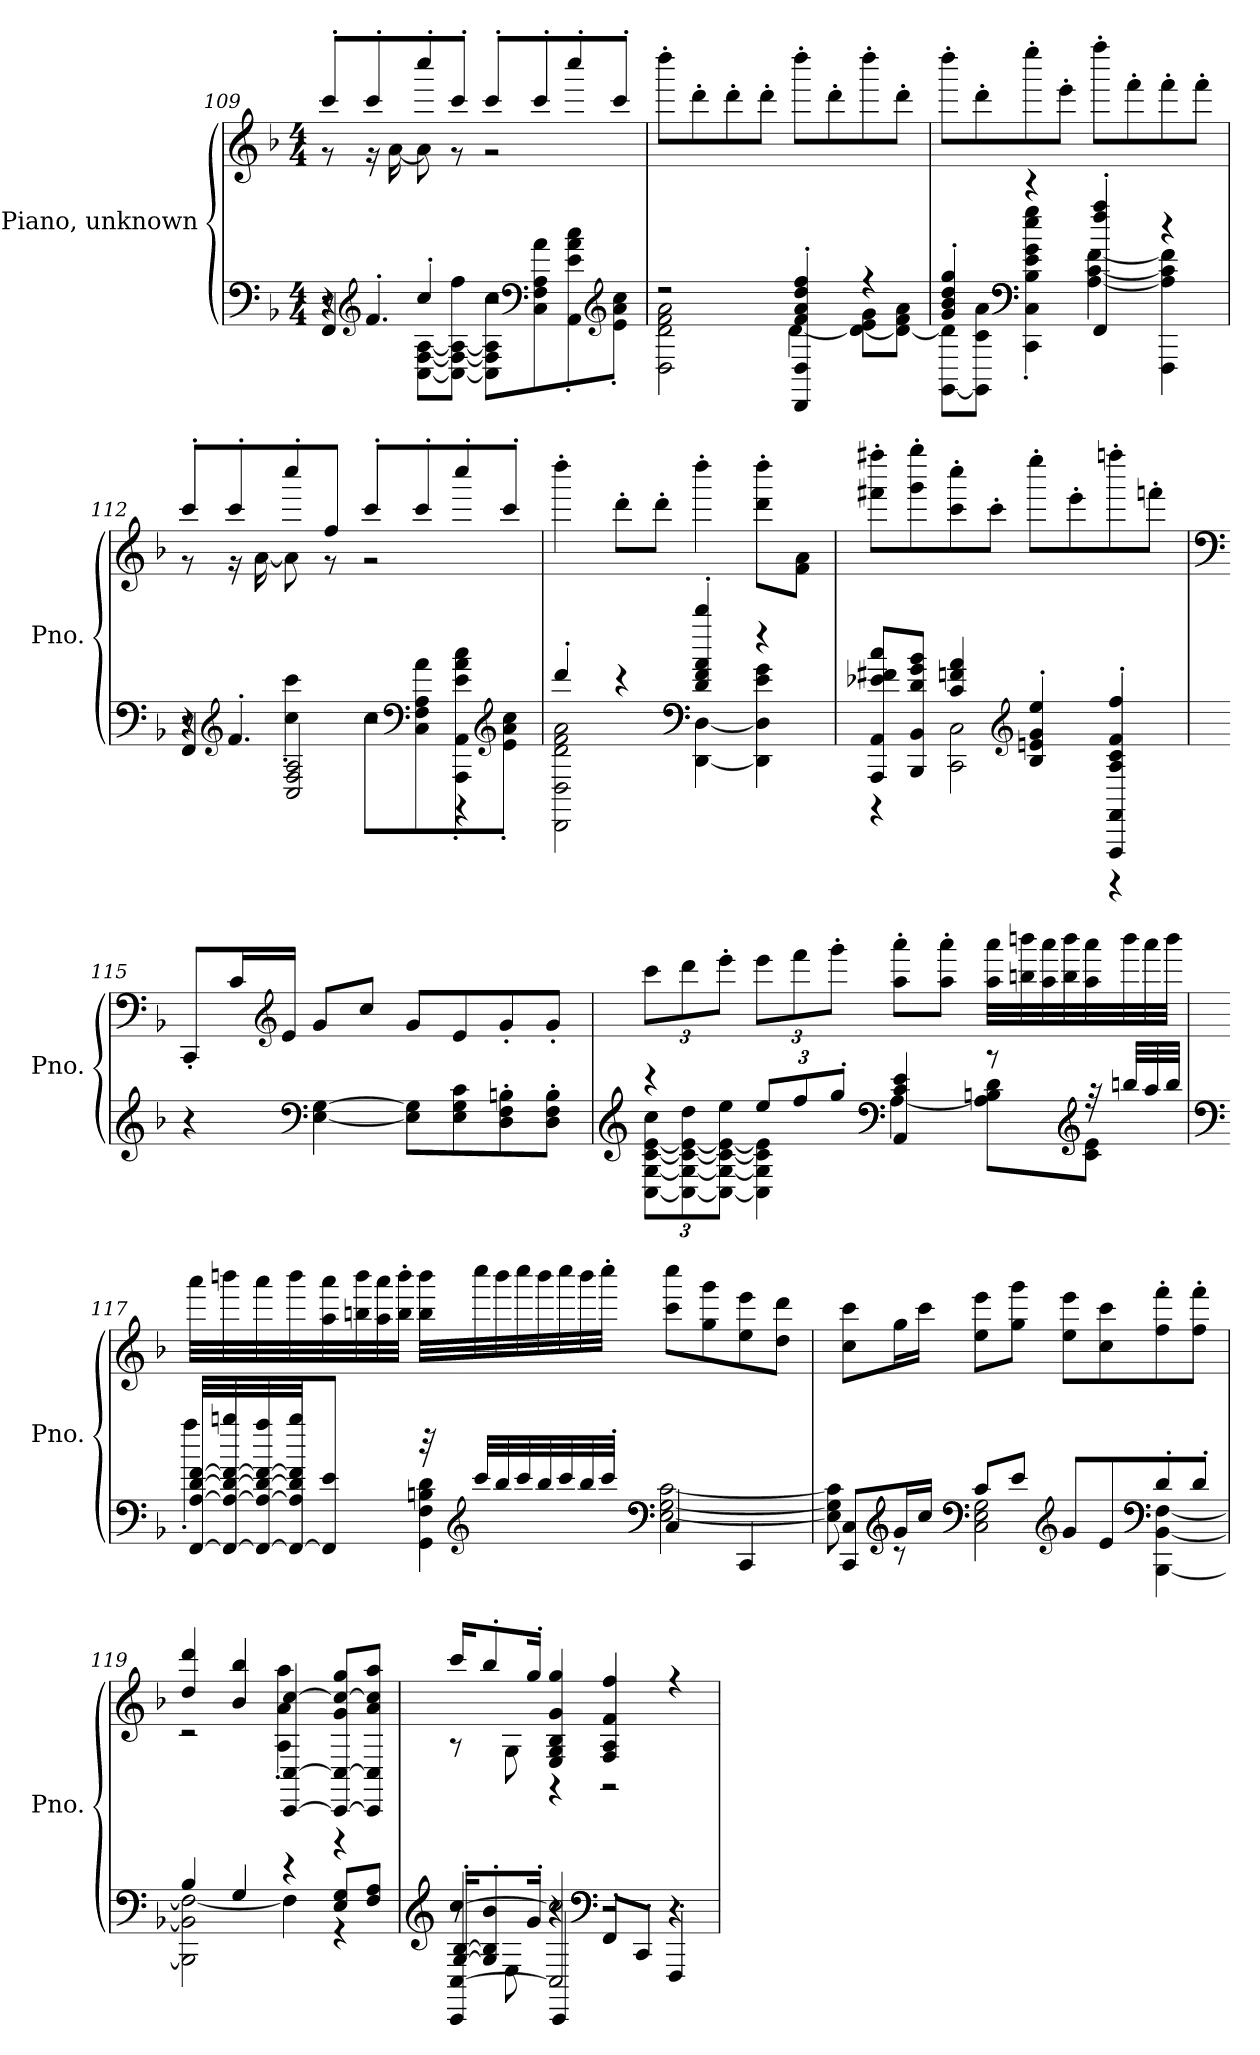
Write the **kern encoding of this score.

**kern	**kern
*part1	*part1
*staff2	*staff1
*I"Piano, unknown	*
*I'Pno.	*
!!LO:PB:g=z
*clefF4	*clefG2
*k[b-]	*k[b-]
*M4/4	*M4/4
=109	=109
*^	*^
*	*^	*	*
8r	4r	4FF/	8ccc'/L	8r
*clefG2	*	*	*	*
4.f'/	.	.	8ccc'/	16r
.	.	.	.	[16a\
.	[8C\ [8F\ [8A\L	4cc'/	8cccc'/	8a\]
.	8C\_ 8F\_ 8A\_ 8ff\J	.	8ccc'/J	8r
2r	8C\] 8F\] 8A\] 8cc\L	2r	8ccc'/L	2r
*clefF4	*	*	*	*
.	8C\ 8F\ 8A\ 8a\	.	8ccc'/	.
.	8AA\' 8e\' 8a\' 8cc\'	.	8cccc'/	.
*clefG2	*	*	*	*
.	8e\' 8a\' 8cc\'J	.	8ccc'/J	.
*	*v	*v	*	*
*	*	*v	*v
=110	=110	=110
2r	2D\ 2d\ 2f\ 2a\	8dddd'\L
.	.	8ddd'\
.	.	8ddd'\
.	.	8ddd'\J
4DD/' 4D/' 4f/' 4a/' 4dd/' 4ff/'	[4d\	8dddd'\L
.	.	8ddd'\
4r	8d\_ 8e\ 8g\L	8dddd'\
.	8d\_ 8f\ 8a\J	8ddd'\J
=111	=111	=111
4g/' 4b-/' 4dd/' 4gg/'	[8GG\ 8d\]L	8dddd'\L
.	8GG\] 8c\ 8a\J	8ddd'\
*clefF4	*	*
4r	4CC\' 4C\' 4B-\' 4e\' 4g\' 4ee\' 4gg\'	8eeee'\
.	.	8eee'\J
4FF/' 4ff/' 4aa/'	[4A\ [4c\ [4f\	8ffff'\L
.	.	8fff'\
4r	4FFF\ 4A\] 4c\] 4f\]	8fff'\
.	.	8fff'\J
!!LO:LB:g=z
=112	=112	=112
*	*^	*^
8r	4r	4FF/	8ccc'/L	8r
*clefG2	*	*	*	*
4.f'/	.	.	8ccc'/	16r
.	.	.	.	[16a\
.	4cc\' 4ccc\'	2C/ 2F/ 2A/	8cccc'/	8a\]
.	.	.	8ff/J	8r
2r	8cc\L	.	8ccc'/L	2r
*clefF4	*	*	*	*
.	8C\ 8F\ 8A\ 8a\	.	8ccc'/	.
.	8AAA\' 8AA\' 8e\' 8a\' 8cc\'	4r	8cccc'/	.
*clefG2	*	*	*	*
.	8e\' 8a\' 8cc\'J	.	8ccc'/J	.
*	*v	*v	*	*
*	*	*v	*v
=113	=113	=113
4ddd'/	2DD\ 2D\ 2d\ 2f\ 2a\	4dddd'\
4r	.	8ddd'\L
.	.	8ddd'\J
*clefF4	*	*
4d/' 4f/' 4a/' 4ddd/'	[4DD\ [4D\	4dddd'\
4r	4DD\] 4D\] 4e\ 4g\	8ddd\' 8dddd\'L
.	.	8f\ 8a\J
=114	=114	=114
8AAA/ 8AA/ 8e-X/ 8f#X/ 8cc/L	4r	8fff#X\' 8ffff#X\'L
8BBB-/ 8BB-/ 8d/ 8g/ 8b-/J	.	8ggg\' 8gggg\'
4c/ 4fn/ 4a/	2CC\ 2C\	8ccc\' 8cccc\'
.	.	8ccc'\J
*clefG2	*	*
4B-/' 4en/' 4g/' 4ee/'	.	8eeee'\L
.	.	8eee'\
4FFF/' 4FF/' 4A/' 4c/' 4f/' 4ff/'	4r	8ffffn'\
.	.	8fffn'\J
*v	*v	*
!!LO:LB:g=z
=115	=115
*	*clefF4
4r	8CC'/L
.	16c/L
*	*clefG2
.	16e/JJ
*clefF4	*
[4E\ [4G\	8g/L
.	8cc/J
8E\] 8G\]L	8g/L
8E\ 8G\ 8c\	8e/
8D\' 8F\' 8Bn\'	8g'/
8D\' 8F\' 8B\'J	8g'/J
=116	=116
*clefG2	*
*^	*
*	*Xbrackettup	*Xbrackettup
4r	[12C\ [12G\ [12c\ [12e\ 12cc\L	12ccc\L
.	12C\_ 12G\_ 12c\_ 12e\_ 12dd\	12ddd\
.	12C\_ 12G\_ 12c\_ 12e\_ 12ee\J	12eee'\J
12ee/L	4C\] 4G\] 4c\] 4e\]	12eee\L
12ff/	.	12fff\
12gg'/J	.	12ggg'\J
*clefF4	*	*
4AA/ 4c/ 4e/	[4A\	8aa\' 8aaa\'L
.	.	8aa\' 8aaa\'J
8r	8A\] 8Bn\ 8d\L	32aa\ 32aaa\LLL
.	.	32bbn\ 32bbbn\
.	.	32aa\ 32aaa\
.	.	32bb\ 32bbb\
*clefG2	*	*
32r	8c\ 8e\J	32aa\ 32aaa\
32bbn/LLL	.	32bbb\
32aa/	.	32aaa\
32bb/JJJ	.	32bbb\JJJ
!!LO:LB:g=z
=117	=117	=117
*clefF4	*	*
[32FF/ [32A/ [32d/ [32f/LLL	4aa'\	32aaa\LLL
32FF/_ 32A/_ 32d/_ 32f/_ 32bbn/	.	32bbbn\
32FF/_ 32A/_ 32d/_ 32f/_ 32aa/	.	32aaa\
32FF/_ 32A/] 32d/] 32f/] 32bb/JJ	.	32bbb\
8FF/] 8e/J	.	32aa\ 32aaa\
.	.	32bbn\ 32bbb\
.	.	32aa\ 32aaa\
.	.	32bb\' 32bbb\'JJJ
32r	4GG\ 4F\ 4Bn\ 4d\	32bb\ 32bbb\LLL
*clefG2	*	*
32ccc/LLL	.	32cccc\
32bb/	.	32bbb\
32ccc/	.	32cccc\
32bb/	.	32bbb\
32ccc/	.	32cccc\
32bb/	.	32bbb\
32ccc'/JJJ	.	32cccc'\JJJ
*clefF4	*	*
4C/	[2E\ [2G\ [2c\	8ccc\ 8cccc\L
.	.	8gg\ 8ggg\
4CC/	.	8ee\ 8eee\
.	.	8dd\ 8ddd\J
!!LO:LB:g=z
=118	=118	=118
8CC/ 8C/L	8E\] 8G\] 8c\]	8cc\ 8ccc\L
*clefG2	*	*
16g/L	8r	16gg\L
16cc/JJ	.	16ccc\JJ
*clefF4	*	*
8c/L	2C\ 2E\ 2G\	8ee\ 8eee\L
8e/J	.	8gg\ 8ggg\J
*clefG2	*	*
8g/L	.	8ee\ 8eee\L
8e/	.	8cc\ 8ccc\
*clefF4	*	*
8d'/	[4BBB-\ [4BB-\ [4F\	8ff\' 8fff\'
8d'/J	.	8ff\' 8fff\'J
=119	=119	=119
*	*	*^
4B-/	2BBB-\] 2BB-\] 2F\_	4dd/ 4ddd/	2r
4G/	.	4b-/ 4bb-/	.
4r	4F\]	[4CC/ [4C/ [4cc/	4A\' 4a\' 4aa\'
8E/ 8G/L	4r	8CC/_ 8C/_ 8g/ 8cc/_ 8gg/L	4r
8F/ 8A/J	.	8CC/] 8C/] 8a/ 8cc/] 8aa/J	.
*v	*v	*	*
=120	=120	=120
*clefG2	*	*
*^	*	*
*	*^	*	*
4CC/ [4C/ [4cc/	8r	[16G/' [16B-/'KL	16ccc/KL	8r
.	.	8G/]' 8B-/]' 8b-/'	8bb-'/	.
.	8E\	.	.	8G\
.	.	16g'/Jk	16gg'/Jk	.
2C/] 2cc/]	4r	4CC/	4E/ 4G/ 4B-/ 4g/ 4gg/	4r
*clefF4	*	*	*	*
.	2r	8FF'/L	4F/ 4A/ 4f/ 4ff/	2r
.	.	8CC'/J	.	.
4r	.	4FFF'/	4r	.
*v	*v	*v	*	*
*	*v	*v
=	=
*-	*-
